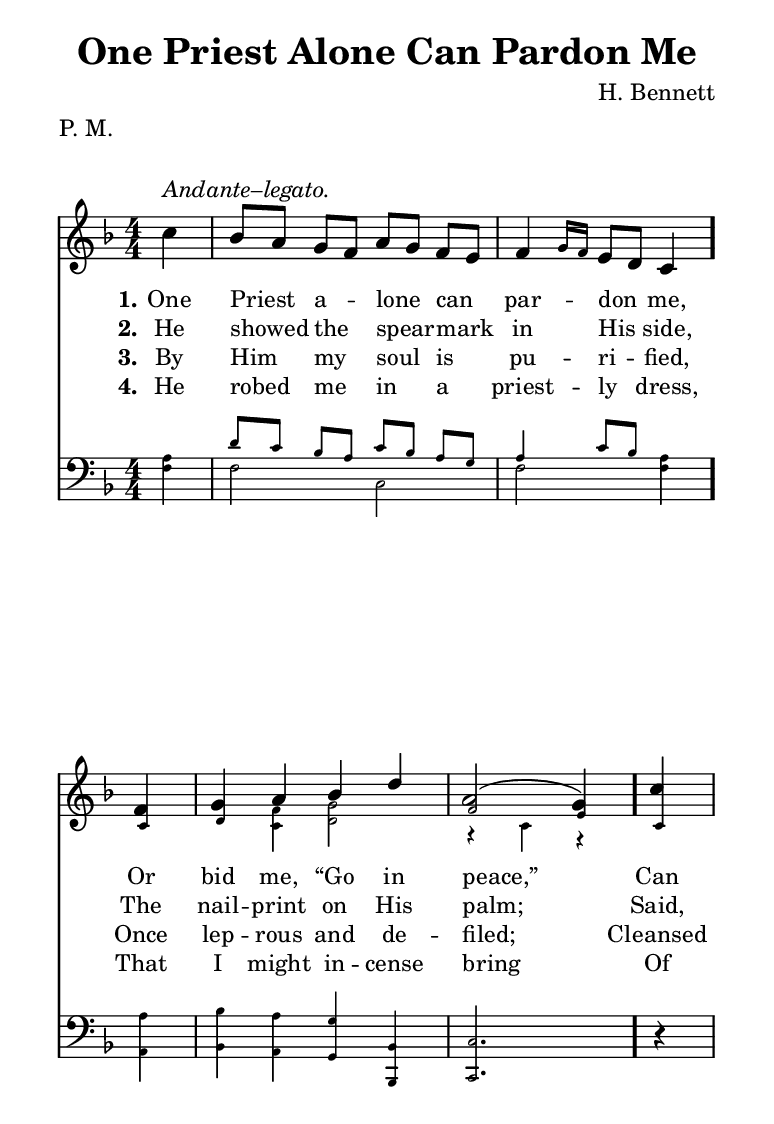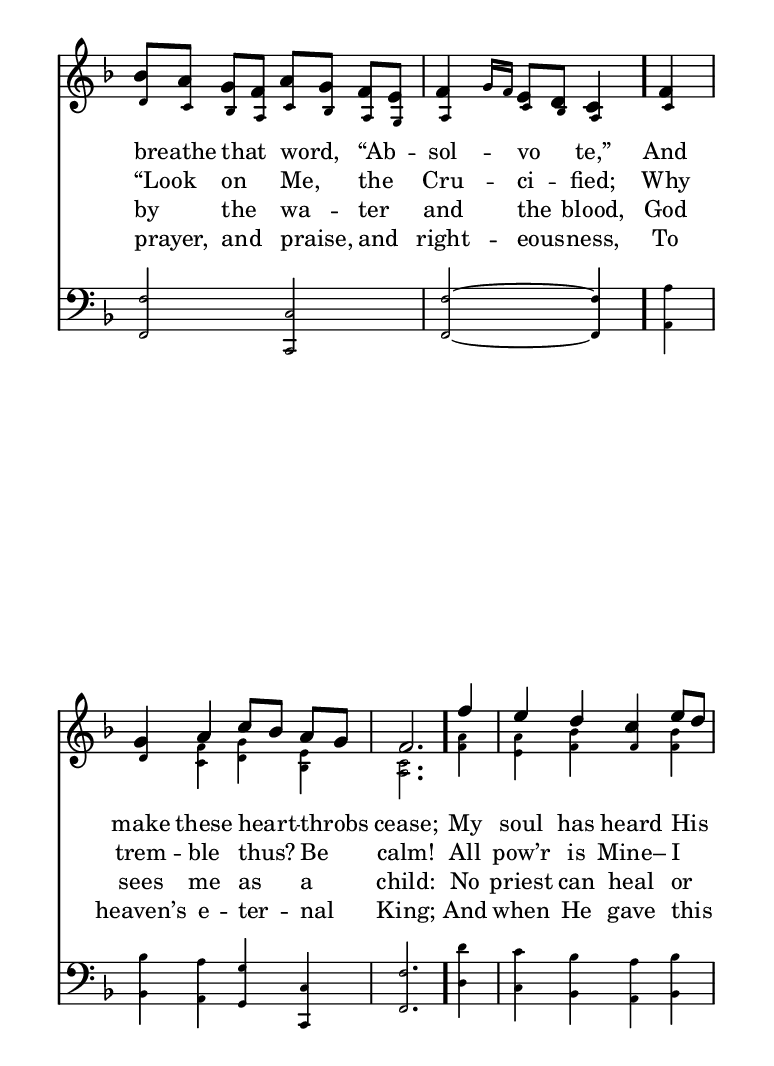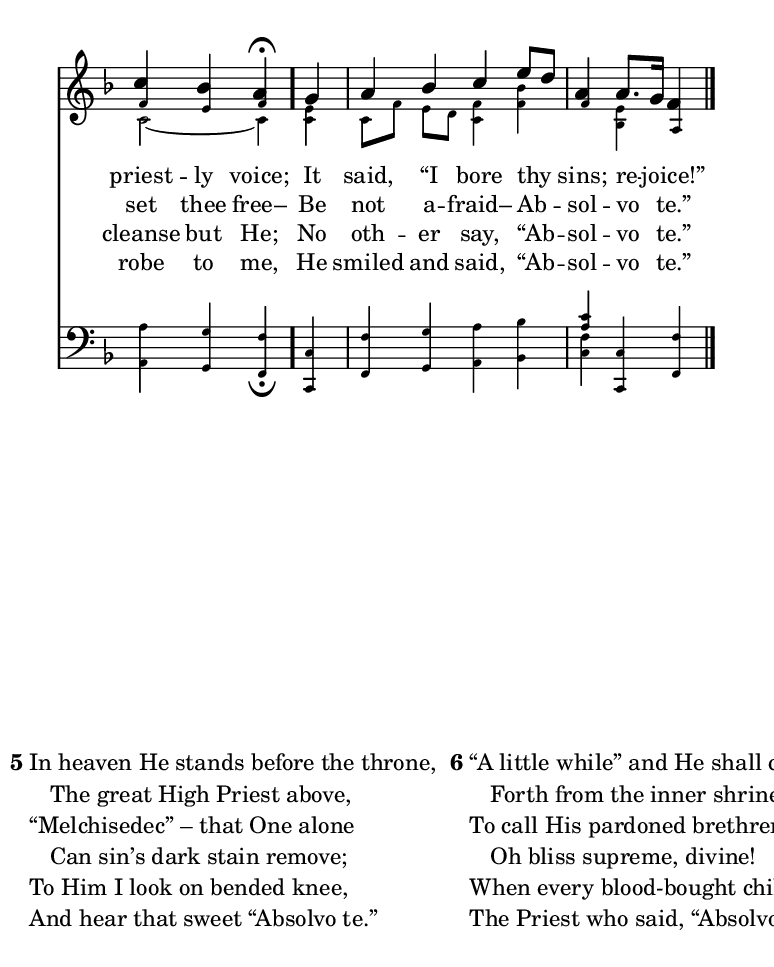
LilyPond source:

\include "common/global.ily"
\paper {
  \include "common/paper.ily"
}

\header{
  %gospel
  hymnnumber = "244"
  title = "One Priest Alone Can Pardon Me"
  tunename = ""
  meter = "P. M."
  poet = ""
  composer = "H. Bennett"
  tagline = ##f
}

ta = { \tempo 4=80 }
tb = { \tempo 4=40 }

global = {
  \include "common/overrides.ily"
  \override Staff.TimeSignature.style = #'numbered
  \time 4/4
  \override Score.MetronomeMark.transparent = ##t % hide all fermata changes too
  \ta
  \key f \major
  \partial 4
  \autoBeamOff
}

% The overabundant tweaks are a hurried workaround for undesired behaviours from \partcombine
notesSoprano = {
\global
\relative c'' {

  c4^\markup{\italic{Andante–legato.}} | bes8[ a] g[ f] a[ g] f[ e] | f4 \grace { g16[ f] } e8[ d] c4
  f4 | g a bes d | <a \tweak font-size #-4 f>2( <g \tweak font-size #-4 e>4)
  \eogbreak
  c4 | bes8[ a] g[ f] a[ g] f[ e] | f4 \grace { g16[ f] } e8[ d] c4
  f4 | g a c8[ bes] a[ g] | f2.
  \eogbreak
  f'4 | e d c e8[ d] | <c \tweak font-size #-4 f,>4 <bes \tweak font-size #-4 e,> \tb <a \tweak font-size #-4 f>\fermata \ta
  g4 | a bes c e8[ d] | a4 a8.[ g16] f4

  \bar "|."

}
}

notesAlto = {
\global
\override NoteHead.font-size = #-4
\relative e' {

  s4 | s1 | s2.
  \tweak font-size #-4 c4 | \tweak font-size #-4 d4 <\tweak font-size #-4 f \tweak font-size #-4 c>4 <\tweak font-size #-4 g \tweak font-size #-4 d>2 | \tweak font-size #-4 r4 \tweak font-size #-4 c, \tweak font-size #-4 r % TODO original has d2
  \tweak font-size #-4 c4 | \tweak font-size #-4 d8[ \tweak font-size #-4 c] \tweak font-size #-4 bes[ \tweak font-size #-4 a] \tweak font-size #-4 c[ \tweak font-size #-4 bes] \tweak font-size #-4 a[ \tweak font-size #-4 g] | \tweak font-size #-4 a4 \tweak font-size #-4 c8[ \tweak font-size #-4 bes] \tweak font-size #-4 a4
  \tweak font-size #-4 c4 | \tweak font-size #-4 d4 <\tweak font-size #-4 f \tweak font-size #-4 c>4 <\tweak font-size #-4 g \tweak font-size #-4 d> <\tweak font-size #-4 e \tweak font-size #-4 bes> | <\tweak font-size #-4 c \tweak font-size #-4 a>2. % TODO original has d2
  <\tweak font-size #-4 a' \tweak font-size #-4 f>4 | <\tweak font-size #-4 a \tweak font-size #-4 e> <\tweak font-size #-4 bes \tweak font-size #-4 f> \tweak font-size #-4 f <\tweak font-size #-4 bes \tweak font-size #-4 f> | \tweak font-size #-4 c,2 ~ \tweak font-size #-4 c4
  <\tweak font-size #-4 e \tweak font-size #-4 c>4 | \tweak font-size #-4 c8[ \tweak font-size #-4 f] \tweak font-size #-4 e[ \tweak font-size #-4 d] <\tweak font-size #-4 f \tweak font-size #-4 c>4 <\tweak font-size #-4 bes \tweak font-size #-4 f>4 | \tweak font-size #-4 f <\tweak font-size #-4 e \tweak font-size #-4 bes>4 \tweak font-size #-4 a,

}
}

notesTenor = {
\global
\override NoteHead.font-size = #-4
\relative a {

  a4 | \tweak font-size #-4 d8[ \tweak font-size #-4 c] \tweak font-size #-4 bes[ \tweak font-size #-4 a] \tweak font-size #-4 c[ \tweak font-size #-4 bes] \tweak font-size #-4 a[ \tweak font-size #-4 g] | \tweak font-size #-4 a4 \tweak font-size #-4 c8[ \tweak font-size #-4 bes] a4
  a4 | bes4 a g bes, | c2.
  r4 | f2 c | f2 ~ f4
  a4 | bes a g c, | f2.
  d'4 | c bes a bes | a g f
  c4 | f g a bes | <\tweak font-size #-4 c \tweak font-size #-4 a> c, f

}
}

notesBass = {
\global
\override NoteHead.font-size = #-4
\relative f {

  f4 | \tweak font-size #-4 f2 \tweak font-size #-4 c | \tweak font-size #-4 f f4
  a,4 | bes a g bes, | c2.
  r4 | f2 c | f2 ~ f4
  a4 | bes a g c, | f2.
  d'4 | c bes a bes | a g f_\fermata
  c4 | f g a bes | <\tweak font-size #-4 f' \tweak font-size #-4 c> c, f

}
}

wordsA = \lyricmode {
\set stanza = "1."

One Priest a -- lone can par -- don me, \bar "."
Or bid me, “Go in peace,” \bar "."
Can breathe that word, “Ab -- sol -- vo te,” \bar "."
And make these heart -- throbs cease; \bar "."
My soul has heard His priest -- ly voice; \bar "."
It said, “I bore thy sins; re -- joice!” \bar "."

}

wordsB = \lyricmode {
\set stanza = "2."

He showed the spear -- mark in His side,
The nail -- print on His palm;
Said, “Look on Me, the Cru -- ci -- fied;
Why trem -- ble thus? Be calm!
All pow’r is Mine– I set thee free–
Be not a -- fraid– Ab -- sol -- vo te.”

}

wordsC = \lyricmode {
\set stanza = "3."

By Him my soul is pu -- ri -- fied,
Once lep -- rous and de -- filed;
Cleansed by the wa -- ter and the blood,
God sees me as a child:
No priest can heal or cleanse but He;
No oth -- er say, “Ab -- sol -- vo te.”

}

wordsD = \lyricmode {
\set stanza = "4."

He robed me in a priest -- ly dress,
That I might in -- cense bring
Of prayer, and praise, and right -- eous -- ness,
To heaven’s e -- ter -- nal King;
And when He gave this robe to me,
He smiled and said, “Ab -- sol -- vo te.”

}

wordsE = \markuplist {

\line { In heaven He stands before the throne, }
\line { { \hspace #2 } The great High Priest above, }
\line { “Melchisedec” – that One alone }
\line { { \hspace #2 } Can sin’s dark stain remove; }
\line { To Him I look on bended knee, }
\line { And hear that sweet “Absolvo te.” }

}

wordsF = \markuplist {

\line { “A little while” and He shall come }
\line { { \hspace #2 } Forth from the inner shrine, }
\line { To call His pardoned brethren home; }
\line { { \hspace #2 } Oh bliss supreme, divine! }
\line { When every blood-bought child shall see }
\line { The Priest who said, “Absolvo te.” }

}

\score {
  \context ChoirStaff <<
    \context Staff = upper <<
      \set Staff.autoBeaming = ##f
      \set ChoirStaff.systemStartDelimiter = #'SystemStartBar
      \set ChoirStaff.printPartCombineTexts = ##f
      \partcombine #'(2 . 9) \notesSoprano \notesAlto
      \context NullVoice = sopranos { \voiceOne << \notesSoprano >> }
      \context Lyrics = one   \lyricsto sopranos \wordsA
      \context Lyrics = two   \lyricsto sopranos \wordsB
      \context Lyrics = three \lyricsto sopranos \wordsC
      \context Lyrics = four  \lyricsto sopranos \wordsD
    >>
    \context Staff = men <<
      \set Staff.autoBeaming = ##f
      \clef bass
      \set ChoirStaff.printPartCombineTexts = ##f
      \partcombine #'(2 . 9) \notesTenor \notesBass
    >>
  >>
  \layout {
    \include "common/layout.ily"
  }
  \midi{
    \include "common/midi.ily"
  }
}

\noPageBreak

\markup { \fill-line {
  \hspace #0.1
  \line{ \bold 5 \column { \wordsE } }
  \hspace #0.1
  \line{ \bold 6 \column { \wordsF } }
  \hspace #0.1
} }

\version "2.19.49"  % necessary for upgrading to future LilyPond versions.

% vi:set et ts=2 sw=2 ai nocindent syntax=lilypond:
